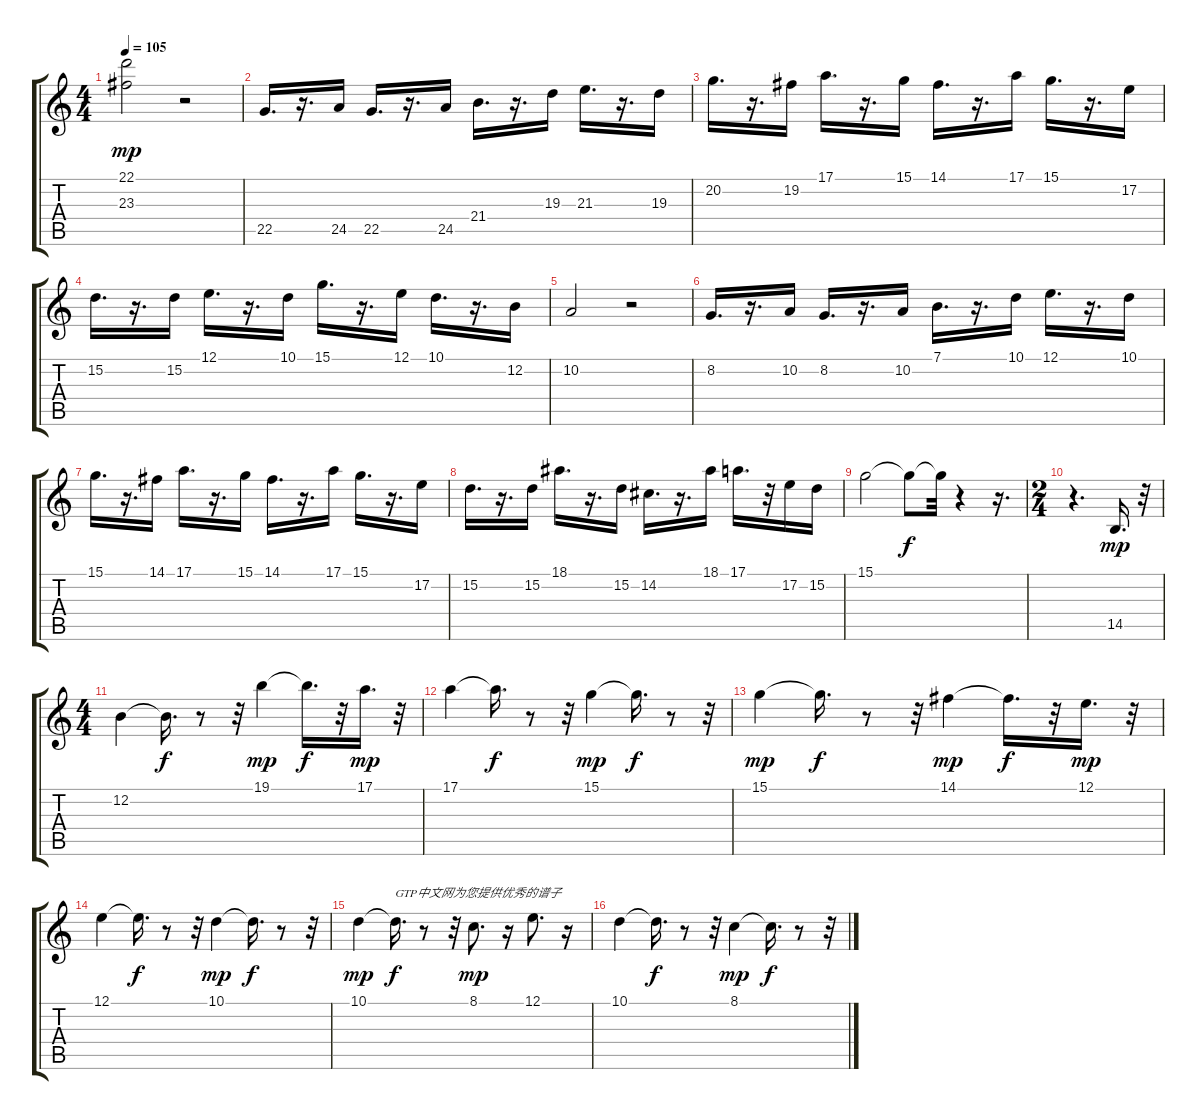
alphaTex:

\track "" {instrument vibraphone}
\staff {score tabs}
\tuning (E4 B3 G3 D3 A2 E2) {hide}
\ts (4 4)
\tempo 105
\clef g2
\ks c
(22.1 23.3).2{dy mp} r.2 |
22.5.16{d} r.16{d} 24.5.16 22.5.16{d} r.16{d} 24.5.16 21.4.16{d} r.16{d} 19.3.16 21.3.16{d} r.16{d} 19.3.16 |
20.2.16{d} r.16{d} 19.2.16 17.1.16{d} r.16{d} 15.1.16 14.1.16{d} r.16{d} 17.1.16 15.1.16{d} r.16{d} 17.2.16 |
15.2.16{d} r.16{d} 15.2.16 12.1.16{d} r.16{d} 10.1.16 15.1.16{d} r.16{d} 12.1.16 10.1.16{d} r.16{d} 12.2.16 |
10.2.2 r.2 |
8.2.16{d} r.16{d} 10.2.16 8.2.16{d} r.16{d} 10.2.16 7.1.16{d} r.16{d} 10.1.16 12.1.16{d} r.16{d} 10.1.16 |
15.1.16{d} r.16{d} 14.1.16 17.1.16{d} r.16{d} 15.1.16 14.1.16{d} r.16{d} 17.1.16 15.1.16{d} r.16{d} 17.2.16 |
15.2.16{d} r.16{d} 15.2.16 18.1.16{d} r.16{d} 15.2.16 14.2.16{d} r.16{d} 18.1.16 17.1.16{d} r.32 17.2.16 15.2.16 |
15.1.2 15.1{t}.8{dy f} 15.1{t}.32 r.4 r.16{d} |
\ts (2 4)
r.4{d txt " "} 14.5.16{d dy mp} r.32 |
\ts (4 4)
12.2.4 12.2{t}.16{d dy f} r.8 r.32 19.1.4{dy mp} 19.1{t}.16{d dy f} r.32 17.1.16{d dy mp} r.32 |
17.1.4 17.1{t}.16{d dy f} r.8 r.32 15.1.4{dy mp} 15.1{t}.16{d dy f} r.8 r.32 |
15.1.4{dy mp} 15.1{t}.16{d dy f} r.8 r.32 14.1.4{dy mp} 14.1{t}.16{d dy f} r.32 12.1.16{d dy mp} r.32 |
12.1.4 12.1{t}.16{d dy f} r.8 r.32 10.1.4{dy mp} 10.1{t}.16{d dy f} r.8 r.32 |
10.1.4{dy mp} 10.1{t}.16{d txt "GTP中文网为您提供优秀的谱子" dy f} r.8 r.32 8.1.8{d dy mp} r.16 12.1.8{d} r.16 |
10.1.4 10.1{t}.16{d dy f} r.8 r.32 8.1.4{dy mp} 8.1{t}.16{d dy f} r.8 r.32
